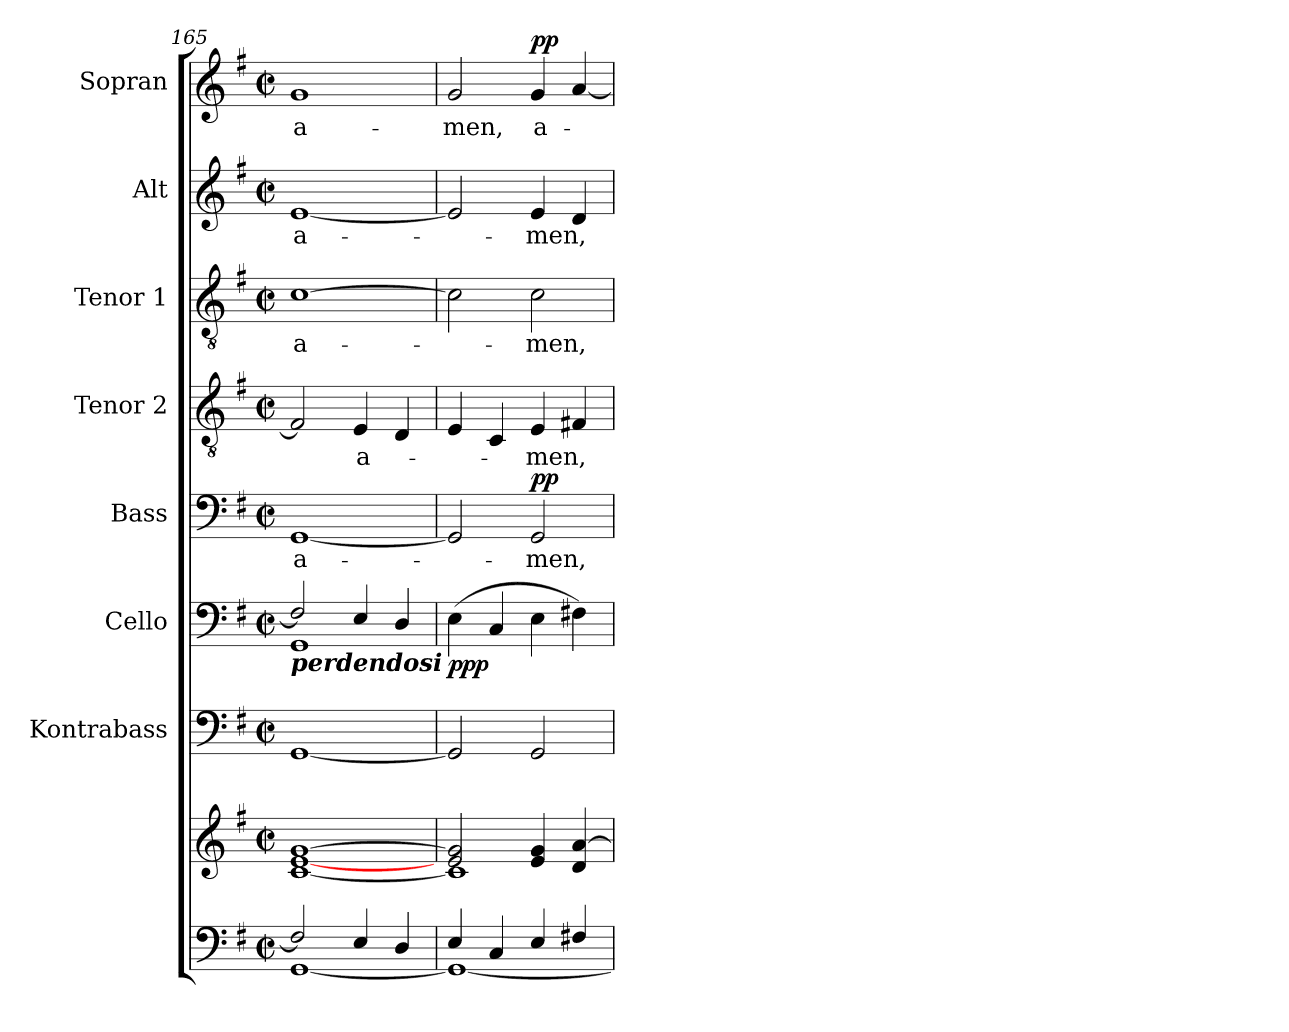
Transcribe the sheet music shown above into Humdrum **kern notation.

**kern	**kern	**kern	**kern	**dynam	**kern	**text	**dynam	**kern	**text	**kern	**text	**kern	**text	**kern	**text	**dynam
*part8	*part8	*part7	*part6	*part6	*part5	*part5	*part5	*part4	*part4	*part3	*part3	*part2	*part2	*part1	*part1	*part1
*staff9	*staff8	*staff7	*staff6	*staff6	*staff5	*staff5	*staff5	*staff4	*staff4	*staff3	*staff3	*staff2	*staff2	*staff1	*staff1	*staff1
*	*	*I"Kontrabass	*I"Cello	*	*I"Bass	*	*	*I"Tenor 2	*	*I"Tenor 1	*	*I"Alt	*	*I"Sopran	*	*
*	*	*I'Kb.	*	*	*I'B.	*	*	*I'T. 2	*	*I'T. 1	*	*I'A.	*	*I'S.	*	*
*clefF4	*clefG2	*clefF4	*clefF4	*	*clefF4	*	*	*clefGv2	*	*clefGv2	*	*clefG2	*	*clefG2	*	*
*	*	*ITrd7c12	*	*	*	*	*	*	*	*	*	*	*	*	*	*
*k[f#]	*k[f#]	*k[f#]	*k[f#]	*	*k[f#]	*	*	*k[f#]	*	*k[f#]	*	*k[f#]	*	*k[f#]	*	*
*G:	*G:	*G:	*G:	*	*G:	*	*	*G:	*	*G:	*	*G:	*	*G:	*	*
*M2/2	*M2/2	*M2/2	*M2/2	*	*M2/2	*	*	*M2/2	*	*M2/2	*	*M2/2	*	*M2/2	*	*
*met(c|)	*met(c|)	*met(c|)	*met(c|)	*	*met(c|)	*	*	*met(c|)	*	*met(c|)	*	*met(c|)	*	*met(c|)	*	*
=165	=165	=165	=165	=165	=165	=165	=165	=165	=165	=165	=165	=165	=165	=165	=165	=165
*^	*^	*	*^	*	*	*	*	*	*	*	*	*	*	*	*	*
!	!	!	!	!	!LO:TX:b:Bi:t=perdendosi	!	!	!	!	!	!	!	!	!	!	!	!	!	!
!	!	!	!	!	!	!	!	!	!LO:LY:b	!	!	!	!	!LO:LY:b	!	!LO:LY:b	!	!LO:LY:b	!
2F/]	[<1GG	[>1g	[<1c [<1e	[1GGG	2F/]	1GG	.	[1GG	a-	.	2F/]	.	[1c	a-	[1e	a-	1g	a-	.
!	!	!	!	!	!	!	!	!	!	!	!	!LO:LY:b	!	!	!	!	!	!	!
4E/	.	.	.	.	4E/	.	.	.	.	.	4E/	a-	.	.	.	.	.	.	.
4D/	.	.	.	.	4D/	.	.	.	.	.	4D/	.	.	.	.	.	.	.	.
*	*	*	*	*	*v	*v	*	*	*	*	*	*	*	*	*	*	*	*	*
=166	=166	=166	=166	=166	=166	=166	=166	=166	=166	=166	=166	=166	=166	=166	=166	=166	=166	=166
!	!	!	!	!	!	!LO:DY:b	!	!	!	!	!	!	!	!	!	!	!LO:LY:b	!
4E/	1GG_	2e/ 2g/]	1c]	2GGG/]	(>4E\	ppp	2GG/]	.	.	4E/	.	2c\]	.	2e/]	.	2g/	-men,	.
4C/	.	.	.	.	4C/	.	.	.	.	4C/	.	.	.	.	.	.	.	.
!	!	!	!	!	!	!	!	!LO:LY:b	!LO:DY:a	!	!LO:LY:b	!	!LO:LY:b	!	!LO:LY:b	!	!LO:LY:b	!LO:DY:a
4E/	.	4e/ 4g/	.	2GGG/	4E\	.	2GG/	-men,	pp	4E/	-men,	2c\	-men,	4e/	-men,	4g/	a-	pp
4F#X/	.	4d/ [>4a/	.	.	4F#X\)	.	.	.	.	4F#X/	.	.	.	4d/	.	[4a/	.	.
*v	*v	*	*	*	*	*	*	*	*	*	*	*	*	*	*	*	*	*
*	*v	*v	*	*	*	*	*	*	*	*	*	*	*	*	*	*	*
=	=	=	=	=	=	=	=	=	=	=	=	=	=	=	=	=
*-	*-	*-	*-	*-	*-	*-	*-	*-	*-	*-	*-	*-	*-	*-	*-	*-
